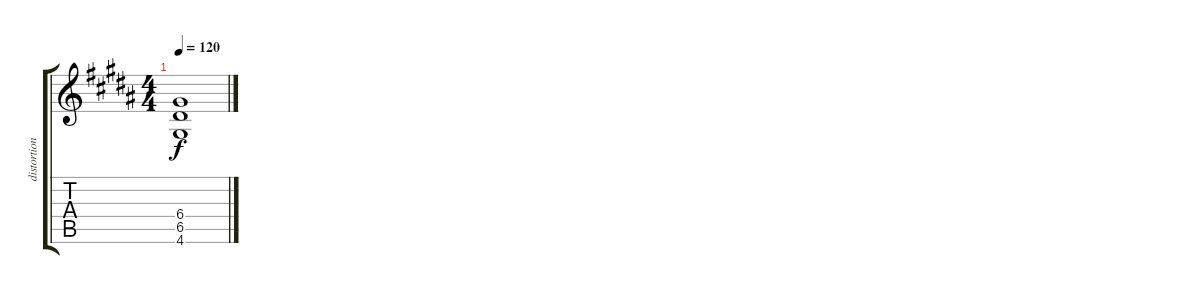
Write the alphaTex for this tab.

\track ("distortion" "distortion") {instrument distortionguitar}
\staff {score tabs}
\tuning (E4 B3 G3 D3 A2 E2) {hide}
\ts (4 4)
\tempo 120
\clef g2
\ks g#minor
(6.4{t} 6.5{t} 4.6{t}).1{dy f}
